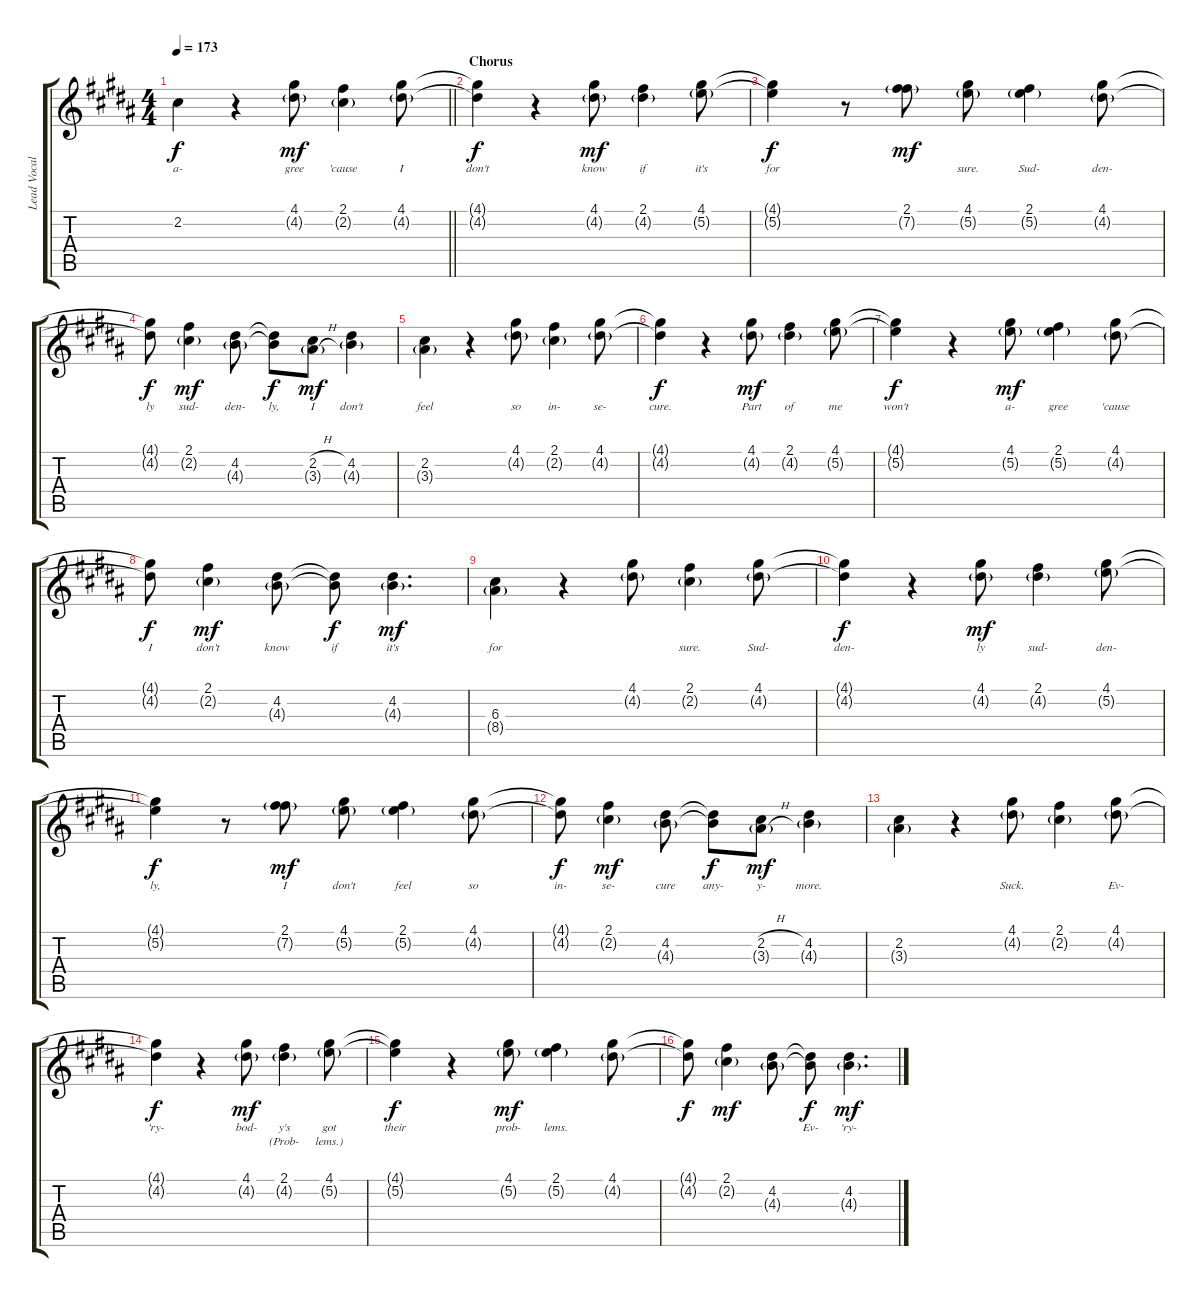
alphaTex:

\track ("Lead Vocals" "Lead Vocal") {instrument electricguitarjazz}
\staff {score tabs}
\tuning (E4 B3 G3 D3 A2 E2) {hide}
\ts (4 4)
\tempo 173
\clef g2
\barLineRight lightlight
\ks g#minor
2.2.4{lyrics (0 "a-") lyrics (1 "") lyrics (2 "") lyrics (3 "") lyrics (4 "") dy f} r.4 (4.1 4.2{g}).8{lyrics (0 "gree") lyrics (1 "") lyrics (2 "") lyrics (3 "") lyrics (4 "") dy mf} (2.1 2.2{g}).4{lyrics (0 "'cause") lyrics (1 "") lyrics (2 "") lyrics (3 "") lyrics (4 "")} (4.1 4.2{g}).8{lyrics (0 "I") lyrics (1 "") lyrics (2 "") lyrics (3 "") lyrics (4 "")} |
\section ("" "Chorus")
(4.1{t} 4.2{t}).4{lyrics (0 "don't") lyrics (1 "") lyrics (2 "") lyrics (3 "") lyrics (4 "") dy f} r.4 (4.1 4.2{g}).8{lyrics (0 "know") lyrics (1 "") lyrics (2 "") lyrics (3 "") lyrics (4 "") dy mf} (2.1 4.2{g}).4{lyrics (0 "if") lyrics (1 "") lyrics (2 "") lyrics (3 "") lyrics (4 "")} (4.1 5.2{g}).8{lyrics (0 "it's") lyrics (1 "") lyrics (2 "") lyrics (3 "") lyrics (4 "")} |
(4.1{t} 5.2{t}).4{lyrics (0 "for") lyrics (1 "") lyrics (2 "") lyrics (3 "") lyrics (4 "") dy f} r.8 (2.1 7.2{g}).8{lyrics (0 "") lyrics (1 "") lyrics (2 "") lyrics (3 "") lyrics (4 "") dy mf} (4.1 5.2{g}).8{lyrics (0 "sure.") lyrics (1 "") lyrics (2 "") lyrics (3 "") lyrics (4 "")} (2.1 5.2{g}).4{lyrics (0 "Sud-") lyrics (1 "") lyrics (2 "") lyrics (3 "") lyrics (4 "")} (4.1 4.2{g}).8{lyrics (0 "den-") lyrics (1 "") lyrics (2 "") lyrics (3 "") lyrics (4 "")} |
(4.1{t} 4.2{t}).8{lyrics (0 "ly") lyrics (1 "") lyrics (2 "") lyrics (3 "") lyrics (4 "") dy f} (2.1 2.2{g}).4{lyrics (0 "sud-") lyrics (1 "") lyrics (2 "") lyrics (3 "") lyrics (4 "") dy mf} (4.2 4.3{g}).8{lyrics (0 "den-") lyrics (1 "") lyrics (2 "") lyrics (3 "") lyrics (4 "")} (4.2{t} 4.3{t}).8{lyrics (0 "ly,") lyrics (1 "") lyrics (2 "") lyrics (3 "") lyrics (4 "") dy f} (2.2{h} 3.3{h g}).8{lyrics (0 "I") lyrics (1 "") lyrics (2 "") lyrics (3 "") lyrics (4 "") dy mf} (4.2 4.3{g}).4{lyrics (0 "don't") lyrics (1 "") lyrics (2 "") lyrics (3 "") lyrics (4 "")} |
(2.2 3.3{g}).4{lyrics (0 "feel") lyrics (1 "") lyrics (2 "") lyrics (3 "") lyrics (4 "")} r.4 (4.1 4.2{g}).8{lyrics (0 "so") lyrics (1 "") lyrics (2 "") lyrics (3 "") lyrics (4 "")} (2.1 2.2{g}).4{lyrics (0 "in-") lyrics (1 "") lyrics (2 "") lyrics (3 "") lyrics (4 "")} (4.1 4.2{g}).8{lyrics (0 "se-") lyrics (1 "") lyrics (2 "") lyrics (3 "") lyrics (4 "")} |
(4.1{t} 4.2{t}).4{lyrics (0 "cure.") lyrics (1 "") lyrics (2 "") lyrics (3 "") lyrics (4 "") dy f} r.4 (4.1 4.2{g}).8{lyrics (0 "Part") lyrics (1 "") lyrics (2 "") lyrics (3 "") lyrics (4 "") dy mf} (2.1 4.2{g}).4{lyrics (0 "of") lyrics (1 "") lyrics (2 "") lyrics (3 "") lyrics (4 "")} (4.1 5.2{g}).8{lyrics (0 "me") lyrics (1 "") lyrics (2 "") lyrics (3 "") lyrics (4 "")} |
(4.1{t} 5.2{t}).4{lyrics (0 "won't") lyrics (1 "") lyrics (2 "") lyrics (3 "") lyrics (4 "") dy f} r.4 (4.1 5.2{g}).8{lyrics (0 "a-") lyrics (1 "") lyrics (2 "") lyrics (3 "") lyrics (4 "") dy mf} (2.1 5.2{g}).4{lyrics (0 "gree") lyrics (1 "") lyrics (2 "") lyrics (3 "") lyrics (4 "")} (4.1 4.2{g}).8{lyrics (0 "'cause") lyrics (1 "") lyrics (2 "") lyrics (3 "") lyrics (4 "")} |
(4.1{t} 4.2{t}).8{lyrics (0 "I") lyrics (1 "") lyrics (2 "") lyrics (3 "") lyrics (4 "") dy f} (2.1 2.2{g}).4{lyrics (0 "don't") lyrics (1 "") lyrics (2 "") lyrics (3 "") lyrics (4 "") dy mf} (4.2 4.3{g}).8{lyrics (0 "know") lyrics (1 "") lyrics (2 "") lyrics (3 "") lyrics (4 "")} (4.2{t} 4.3{t}).8{lyrics (0 "if") lyrics (1 "") lyrics (2 "") lyrics (3 "") lyrics (4 "") dy f} (4.2 4.3{g}).4{d lyrics (0 "it's") lyrics (1 "") lyrics (2 "") lyrics (3 "") lyrics (4 "") dy mf} |
(6.3 8.4{g}).4{lyrics (0 "for") lyrics (1 "") lyrics (2 "") lyrics (3 "") lyrics (4 "")} r.4 (4.1 4.2{g}).8{lyrics (0 "") lyrics (1 "") lyrics (2 "") lyrics (3 "") lyrics (4 "")} (2.1 2.2{g}).4{lyrics (0 "sure.") lyrics (1 "") lyrics (2 "") lyrics (3 "") lyrics (4 "")} (4.1 4.2{g}).8{lyrics (0 "Sud-") lyrics (1 "") lyrics (2 "") lyrics (3 "") lyrics (4 "")} |
(4.1{t} 4.2{t}).4{lyrics (0 "den-") lyrics (1 "") lyrics (2 "") lyrics (3 "") lyrics (4 "") dy f} r.4 (4.1 4.2{g}).8{lyrics (0 "ly") lyrics (1 "") lyrics (2 "") lyrics (3 "") lyrics (4 "") dy mf} (2.1 4.2{g}).4{lyrics (0 "sud-") lyrics (1 "") lyrics (2 "") lyrics (3 "") lyrics (4 "")} (4.1 5.2{g}).8{lyrics (0 "den-") lyrics (1 "") lyrics (2 "") lyrics (3 "") lyrics (4 "")} |
(4.1{t} 5.2{t}).4{lyrics (0 "ly,") lyrics (1 "") lyrics (2 "") lyrics (3 "") lyrics (4 "") dy f} r.8 (2.1 7.2{g}).8{lyrics (0 "I") lyrics (1 "") lyrics (2 "") lyrics (3 "") lyrics (4 "") dy mf} (4.1 5.2{g}).8{lyrics (0 "don't") lyrics (1 "") lyrics (2 "") lyrics (3 "") lyrics (4 "")} (2.1 5.2{g}).4{lyrics (0 "feel") lyrics (1 "") lyrics (2 "") lyrics (3 "") lyrics (4 "")} (4.1 4.2{g}).8{lyrics (0 "so") lyrics (1 "") lyrics (2 "") lyrics (3 "") lyrics (4 "")} |
(4.1{t} 4.2{t}).8{lyrics (0 "in-") lyrics (1 "") lyrics (2 "") lyrics (3 "") lyrics (4 "") dy f} (2.1 2.2{g}).4{lyrics (0 "se-") lyrics (1 "") lyrics (2 "") lyrics (3 "") lyrics (4 "") dy mf} (4.2 4.3{g}).8{lyrics (0 "cure") lyrics (1 "") lyrics (2 "") lyrics (3 "") lyrics (4 "")} (4.2{t} 4.3{t}).8{lyrics (0 "any-") lyrics (1 "") lyrics (2 "") lyrics (3 "") lyrics (4 "") dy f} (2.2{h} 3.3{h g}).8{lyrics (0 "y-") lyrics (1 "") lyrics (2 "") lyrics (3 "") lyrics (4 "") dy mf} (4.2 4.3{g}).4{lyrics (0 "more.") lyrics (1 "") lyrics (2 "") lyrics (3 "") lyrics (4 "")} |
(2.2 3.3{g}).4{lyrics (0 "") lyrics (1 "") lyrics (2 "") lyrics (3 "") lyrics (4 "")} r.4 (4.1 4.2{g}).8{lyrics (0 "Suck.") lyrics (1 "") lyrics (2 "") lyrics (3 "") lyrics (4 "")} (2.1 2.2{g}).4{lyrics (0 "") lyrics (1 "") lyrics (2 "") lyrics (3 "") lyrics (4 "")} (4.1 4.2{g}).8{lyrics (0 "Ev-") lyrics (1 "") lyrics (2 "") lyrics (3 "") lyrics (4 "")} |
(4.1{t} 4.2{t}).4{lyrics (0 "'ry-") lyrics (1 "") lyrics (2 "") lyrics (3 "") lyrics (4 "") dy f} r.4 (4.1 4.2{g}).8{lyrics (0 "bod-") lyrics (1 "") lyrics (2 "") lyrics (3 "") lyrics (4 "") dy mf} (2.1 4.2{g}).4{lyrics (0 "y's") lyrics (1 "(Prob-") lyrics (2 "") lyrics (3 "") lyrics (4 "")} (4.1 5.2{g}).8{lyrics (0 "got") lyrics (1 "lems.)") lyrics (2 "") lyrics (3 "") lyrics (4 "")} |
(4.1{t} 5.2{t}).4{lyrics (0 "their") lyrics (1 "") lyrics (2 "") lyrics (3 "") lyrics (4 "") dy f} r.4 (4.1 5.2{g}).8{lyrics (0 "prob-") lyrics (1 "") lyrics (2 "") lyrics (3 "") lyrics (4 "") dy mf} (2.1 5.2{g}).4{lyrics (0 "lems.") lyrics (1 "") lyrics (2 "") lyrics (3 "") lyrics (4 "")} (4.1 4.2{g}).8{lyrics (0 "") lyrics (1 "") lyrics (2 "") lyrics (3 "") lyrics (4 "")} |
(4.1{t} 4.2{t}).8{lyrics (0 "") lyrics (1 "") lyrics (2 "") lyrics (3 "") lyrics (4 "") dy f} (2.1 2.2{g}).4{lyrics (0 "") lyrics (1 "") lyrics (2 "") lyrics (3 "") lyrics (4 "") dy mf} (4.2 4.3{g}).8{lyrics (0 "") lyrics (1 "") lyrics (2 "") lyrics (3 "") lyrics (4 "")} (4.2{t} 4.3{t}).8{lyrics (0 "Ev-") lyrics (1 "") lyrics (2 "") lyrics (3 "") lyrics (4 "") dy f} (4.2 4.3{g}).4{d lyrics (0 "'ry-") lyrics (1 "") lyrics (2 "") lyrics (3 "") lyrics (4 "") dy mf}
